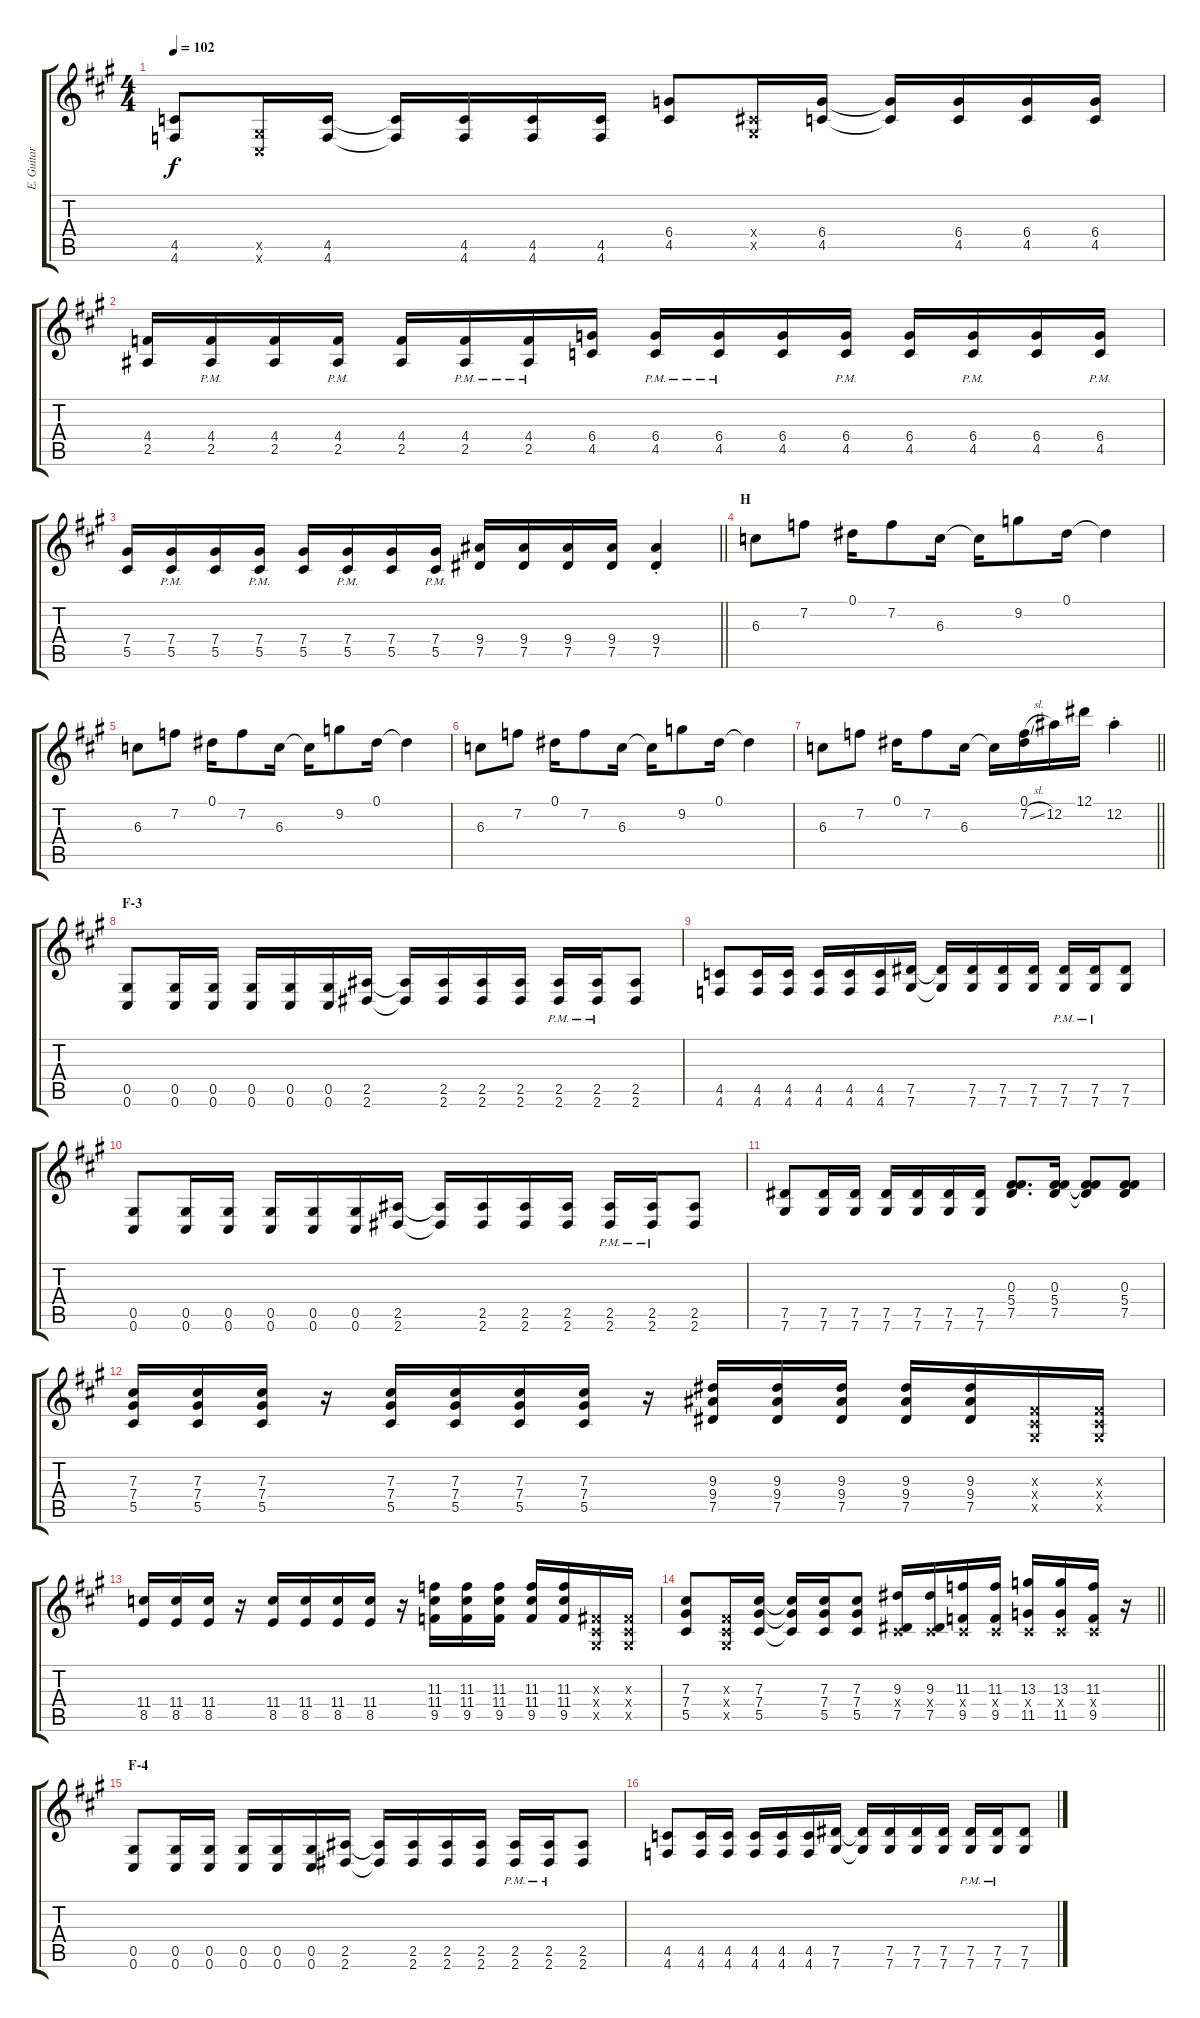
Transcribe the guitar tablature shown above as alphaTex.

\track ("E. Guitar II" "E. Guitar ") {instrument distortionguitar}
\staff {score tabs}
\tuning (Eb4 Bb3 Gb3 Db3 Ab2 Db2) {hide}
\ts (4 4)
\tempo 102
\clef g2
\ks a
(4.5 4.6).8{dy f} (0.5{x} 0.6{x}).16 (4.5 4.6).16 (4.5{t} 4.6{t}).16 (4.5 4.6).16 (4.5 4.6).16 (4.5 4.6).16 (6.4 4.5).8 (0.4{x} 0.5{x}).16 (6.4 4.5).16 (6.4{t} 4.5{t}).16 (6.4 4.5).16 (6.4 4.5).16 (6.4 4.5).16 |
(4.4 2.5).16 (4.4{pm} 2.5{pm}).16 (4.4 2.5).16 (4.4{pm} 2.5{pm}).16 (4.4 2.5).16 (4.4{pm} 2.5{pm}).16 (4.4{pm} 2.5{pm}).16 (6.4 4.5).16 (6.4{pm} 4.5{pm}).16 (6.4{pm} 4.5{pm}).16 (6.4 4.5).16 (6.4{pm} 4.5{pm}).16 (6.4 4.5).16 (6.4{pm} 4.5{pm}).16 (6.4 4.5).16 (6.4{pm} 4.5{pm}).16 |
\barLineRight lightlight
(7.4 5.5).16 (7.4{pm} 5.5{pm}).16 (7.4 5.5).16 (7.4{pm} 5.5{pm}).16 (7.4 5.5).16 (7.4{pm} 5.5{pm}).16 (7.4 5.5).16 (7.4{pm} 5.5{pm}).16 (9.4 7.5).16 (9.4 7.5).16 (9.4 7.5).16 (9.4 7.5).16 (9.4{st} 7.5{st}).4 |
\section ("" "H")
6.3.8 7.2.8 0.1.16 7.2.8 6.3.16 6.3{t}.16 9.2.8 0.1.16 0.1{t}.4 |
6.3.8 7.2.8 0.1.16 7.2.8 6.3.16 6.3{t}.16 9.2.8 0.1.16 0.1{t}.4 |
6.3.8 7.2.8 0.1.16 7.2.8 6.3.16 6.3{t}.16 9.2.8 0.1.16 0.1{t}.4 |
\barLineRight lightlight
6.3.8 7.2.8 0.1.16 7.2.8 6.3.16 6.3{t}.16 (0.1 7.2{sl}).16 12.2.16 12.1.16 12.2{st}.4 |
\section ("" "F-3")
(0.5 0.6).8 (0.5 0.6).16 (0.5 0.6).16 (0.5 0.6).16 (0.5 0.6).16 (0.5 0.6).16 (2.5 2.6).16 (2.5{t} 2.6{t}).16 (2.5 2.6).16 (2.5 2.6).16 (2.5 2.6).16 (2.5{pm} 2.6{pm}).16 (2.5{pm} 2.6{pm}).16 (2.5 2.6).8 |
(4.5 4.6).8 (4.5 4.6).16 (4.5 4.6).16 (4.5 4.6).16 (4.5 4.6).16 (4.5 4.6).16 (7.5 7.6).16 (7.5{t} 7.6{t}).16 (7.5 7.6).16 (7.5 7.6).16 (7.5 7.6).16 (7.5{pm} 7.6{pm}).16 (7.5{pm} 7.6{pm}).16 (7.5 7.6).8 |
(0.5 0.6).8 (0.5 0.6).16 (0.5 0.6).16 (0.5 0.6).16 (0.5 0.6).16 (0.5 0.6).16 (2.5 2.6).16 (2.5{t} 2.6{t}).16 (2.5 2.6).16 (2.5 2.6).16 (2.5 2.6).16 (2.5{pm} 2.6{pm}).16 (2.5{pm} 2.6{pm}).16 (2.5 2.6).8 |
(7.5 7.6).8 (7.5 7.6).16 (7.5 7.6).16 (7.5 7.6).16 (7.5 7.6).16 (7.5 7.6).16 (7.5 7.6).16 (0.3 5.4 7.5).8{d} (0.3 5.4 7.5).16 (0.3{t} 5.4{t} 7.5{t}).8 (0.3 5.4 7.5).8 |
(7.3 7.4 5.5).16 (7.3 7.4 5.5).16 (7.3 7.4 5.5).16 r.16 (7.3 7.4 5.5).16 (7.3 7.4 5.5).16 (7.3 7.4 5.5).16 (7.3 7.4 5.5).16 r.16 (9.3 9.4 7.5).16 (9.3 9.4 7.5).16 (9.3 9.4 7.5).16 (9.3 9.4 7.5).16 (9.3 9.4 7.5).16 (0.3{x} 0.4{x} 0.5{x}).16 (0.3{x} 0.4{x} 0.5{x}).16 |
(11.4 8.5).16 (11.4 8.5).16 (11.4 8.5).16 r.16 (11.4 8.5).16 (11.4 8.5).16 (11.4 8.5).16 (11.4 8.5).16 r.16 (11.3 11.4 9.5).16 (11.3 11.4 9.5).16 (11.3 11.4 9.5).16 (11.3 11.4 9.5).16 (11.3 11.4 9.5).16 (0.3{x} 0.4{x} 0.5{x}).16 (0.3{x} 0.4{x} 0.5{x}).16 |
\barLineRight lightlight
(7.3 7.4 5.5).8 (0.3{x} 0.4{x} 0.5{x}).16 (7.3 7.4 5.5).16 (7.3{t} 7.4{t} 5.5{t}).16 (7.3 7.4 5.5).16 (7.3 7.4 5.5).8 (9.3 0.4{x} 7.5).16 (9.3 0.4{x} 7.5).16 (11.3 0.4{x} 9.5).16 (11.3 0.4{x} 9.5).16 (13.3 0.4{x} 11.5).16 (13.3 0.4{x} 11.5).16 (11.3 0.4{x} 9.5).16 r.16 |
\section ("" "F-4")
(0.5 0.6).8 (0.5 0.6).16 (0.5 0.6).16 (0.5 0.6).16 (0.5 0.6).16 (0.5 0.6).16 (2.5 2.6).16 (2.5{t} 2.6{t}).16 (2.5 2.6).16 (2.5 2.6).16 (2.5 2.6).16 (2.5{pm} 2.6{pm}).16 (2.5{pm} 2.6{pm}).16 (2.5 2.6).8 |
(4.5 4.6).8 (4.5 4.6).16 (4.5 4.6).16 (4.5 4.6).16 (4.5 4.6).16 (4.5 4.6).16 (7.5 7.6).16 (7.5{t} 7.6{t}).16 (7.5 7.6).16 (7.5 7.6).16 (7.5 7.6).16 (7.5{pm} 7.6{pm}).16 (7.5{pm} 7.6{pm}).16 (7.5 7.6).8
